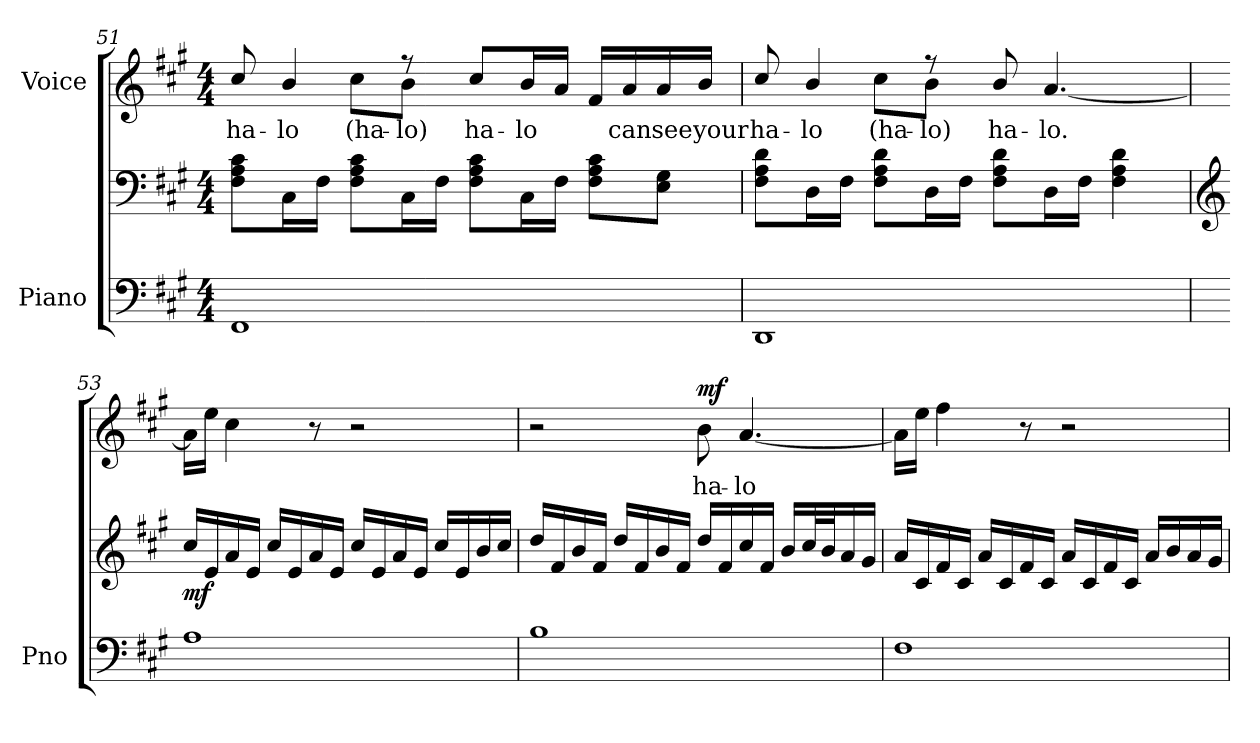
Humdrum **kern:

**kern	**kern	**dynam	**kern	**text	**dynam
*part2	*part2	*part2	*part1	*part1	*part1
*staff3	*staff2	*staff2/3	*staff1	*staff1	*staff1
*I"Piano	*	*	*I"Voice	*	*
*I'Pno	*	*	*	*	*
!!LO:LB:g=z
*clefF4	*clefF4	*	*clefG2	*	*
*k[f#c#g#]	*k[f#c#g#]	*	*k[f#c#g#]	*	*
*M4/4	*M4/4	*	*M4/4	*	*
=51	=51	=51	=51	=51	=51
!	!	!	!	!LO:LY:b	!
*	*	*	*^	*	*
1FF#	8F#\ 8A\ 8c#\L	.	8cc#/	4ryy	ha-	.
!	!	!	!	!	!LO:LY:b	!
.	16C#\L	.	4b/	.	-lo	.
.	16F#\JJ	.	.	.	.	.
!	!	!	!	!	!LO:LY:b	!
.	8F#\ 8A\ 8c#\L	.	.	8cc#\L	(ha-	.
!	!	!	!	!	!LO:LY:b	!
.	16C#\L	.	8r	8b\J	-lo)	.
.	16F#\JJ	.	.	.	.	.
!	!	!	!	!	!LO:LY:b	!
.	8F#\ 8A\ 8c#\L	.	8cc#/L	2ryy	ha-	.
!	!	!	!	!	!LO:LY:b	!
.	16C#\L	.	16b/L	.	-lo	.
.	16F#\JJ	.	16a/JJ	.	.	.
.	8F#\ 8A\ 8c#\L	.	16f#/LL	.	.	.
!	!	!	!	!	!LO:LY:b	!
.	.	.	16a/	.	can	.
!	!	!	!	!	!LO:LY:b	!
.	8E\ 8G#\J	.	16a/	.	see	.
!	!	!	!	!	!LO:LY:b	!
.	.	.	16b/JJ	.	your	.
=52	=52	=52	=52	=52	=52	=52
!	!	!	!	!	!LO:LY:b	!
1DD	8F#\ 8A\ 8d\L	.	8cc#/	4ryy	ha-	.
!	!	!	!	!	!LO:LY:b	!
.	16D\L	.	4b/	.	-lo	.
.	16F#\JJ	.	.	.	.	.
!	!	!	!	!	!LO:LY:b	!
.	8F#\ 8A\ 8d\L	.	.	8cc#\L	(ha-	.
!	!	!	!	!	!LO:LY:b	!
.	16D\L	.	8r	8b\J	-lo)	.
.	16F#\JJ	.	.	.	.	.
!	!	!	!	!	!LO:LY:b	!
.	8F#\ 8A\ 8d\L	.	8b/	2ryy	ha-	.
!	!	!	!	!	!LO:LY:b	!
.	16D\L	.	[4.a/	.	-lo.	.
.	16F#\JJ	.	.	.	.	.
.	4F#\ 4A\ 4d\	.	.	.	.	.
*	*	*	*v	*v	*	*
=53	=53	=53	=53	=53	=53
*	*clefG2	*	*	*	*
!	!	!LO:DY:b	!	!	!
1A	16cc#/LL	mf	16a\LL]	.	.
.	16e/	.	16ee\JJ	.	.
.	16a/	.	4cc#\	.	.
.	16e/JJ	.	.	.	.
.	16cc#/LL	.	.	.	.
.	16e/	.	.	.	.
.	16a/	.	8r	.	.
.	16e/JJ	.	.	.	.
.	16cc#/LL	.	2r	.	.
.	16e/	.	.	.	.
.	16a/	.	.	.	.
.	16e/JJ	.	.	.	.
.	16cc#/LL	.	.	.	.
.	16e/	.	.	.	.
.	16b/	.	.	.	.
.	16cc#/JJ	.	.	.	.
=54	=54	=54	=54	=54	=54
1B	16dd/LL	.	2r	.	.
.	16f#/	.	.	.	.
.	16b/	.	.	.	.
.	16f#/JJ	.	.	.	.
.	16dd/LL	.	.	.	.
.	16f#/	.	.	.	.
.	16b/	.	.	.	.
.	16f#/JJ	.	.	.	.
!	!	!	!	!LO:LY:b	!LO:DY:a
.	16dd/LL	.	8b\	ha-	mf
.	16f#/	.	.	.	.
!	!	!	!	!LO:LY:b	!
.	16cc#/	.	[4.a/	-lo	.
.	16f#/JJ	.	.	.	.
.	16b/LL	.	.	.	.
.	32cc#/L	.	.	.	.
.	32b/J	.	.	.	.
.	16a/	.	.	.	.
.	16g#/JJ	.	.	.	.
!!LO:PB:g=z
=55	=55	=55	=55	=55	=55
1F#	16a/LL	.	16a\LL]	.	.
.	16c#/	.	16ee\JJ	.	.
.	16f#/	.	4ff#\	.	.
.	16c#/JJ	.	.	.	.
.	16a/LL	.	.	.	.
.	16c#/	.	.	.	.
.	16f#/	.	8r	.	.
.	16c#/JJ	.	.	.	.
.	16a/LL	.	2r	.	.
.	16c#/	.	.	.	.
.	16f#/	.	.	.	.
.	16c#/JJ	.	.	.	.
.	16a/LL	.	.	.	.
.	16b/	.	.	.	.
.	16a/	.	.	.	.
.	16g#/JJ	.	.	.	.
=	=	=	=	=	=
*-	*-	*-	*-	*-	*-
